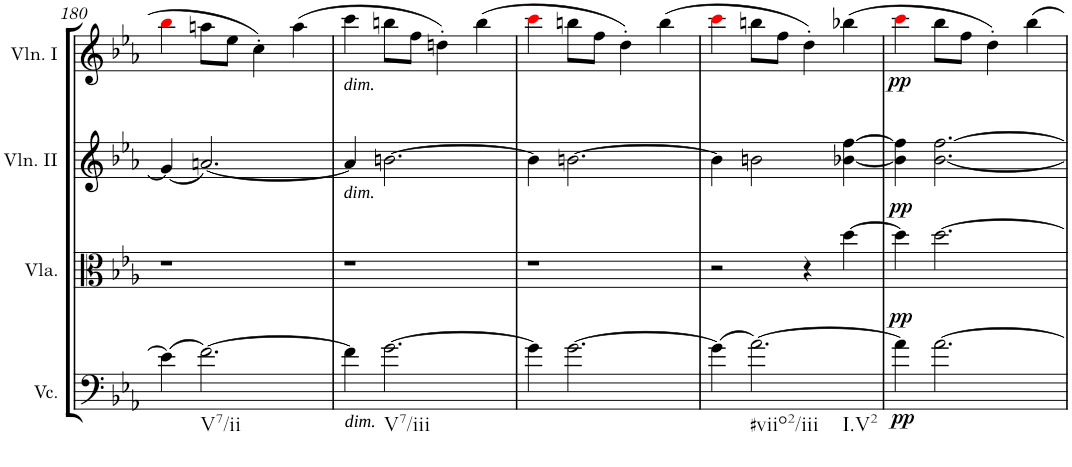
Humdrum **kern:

**kern	**dynam	**kern	**dynam	**kern	**dynam	**kern	**dynam
*part4	*part4	*part3	*part3	*part2	*part2	*part1	*part1
*staff4	*staff4	*staff3	*staff3	*staff2	*staff2	*staff1	*staff1
*I"Violoncello	*	*I"Viola	*	*I"Violin II	*	*I"Violin I	*
*I'Vc.	*	*I'Vla.	*	*I'Vln. II	*	*I'Vln. I	*
!!LO:PB:g=z
*clefF4	*	*clefC3	*	*clefG2	*	*clefG2	*
*k[b-e-a-]	*	*k[b-e-a-]	*	*k[b-e-a-]	*	*k[b-e-a-]	*
*M2/2	*	*M2/2	*	*M2/2	*	*M2/2	*
*met(c|)	*	*met(c|)	*	*met(c|)	*	*met(c|)	*
=180	=180	=180	=180	=180	=180	=180	=180
(4e\]	.	1r	.	(4g/]	.	4bb-i\	.
!LO:TX:b:t=V7/ii	!	!	!	!	!	!	!
[2.f\)	.	.	.	[2.an/)	.	8aan\L	.
.	.	.	.	.	.	8ee-\J	.
.	.	.	.	.	.	4cc'\	.
.	.	.	.	.	.	(4aa\	.
=181	=181	=181	=181	=181	=181	=181	=181
!	!	!	!	!	!	!LO:TX:b:i:t=dim.	!
!	!	!	!	!LO:TX:b:i:t=dim.	!	!	!
!LO:TX:b:i:t=dim.	!	!	!	!	!	!	!
4f\]	.	1r	.	4a/]	.	4ccc\	.
!LO:TX:b:t=V7/iii	!	!	!	!	!	!	!
[2.g\	.	.	.	[2.bn\	.	8bbn\L	.
.	.	.	.	.	.	8ff\J	.
.	.	.	.	.	.	4ddn'\)	.
.	.	.	.	.	.	(4bb\	.
=182	=182	=182	=182	=182	=182	=182	=182
4g\]	.	1r	.	4b\]	.	4ccci\	.
[2.g\	.	.	.	[2.bn\	.	8bbn\L	.
.	.	.	.	.	.	8ff\J	.
.	.	.	.	.	.	4dd'\)	.
.	.	.	.	.	.	(4bb\	.
=183	=183	=183	=183	=183	=183	=183	=183
(4g\]	.	2r	.	4b\]	.	4ccci\	.
!LO:TX:b:t=#viio2/iii	!	!	!	!	!	!	!
!LO:TX:b:t=I.V2	!	!	!	!	!	!	!
[2.a-\)	.	.	.	2bn\	.	8bbn\L	.
.	.	.	.	.	.	8ff\J	.
.	.	4r	.	.	.	4dd'\)	.
.	.	[4dd\	.	[4b-X\ [4ff\	.	(4bb-X\	.
=184	=184	=184	=184	=184	=184	=184	=184
!	!LO:DY:b	!	!LO:DY:b	!	!LO:DY:b	!	!LO:DY:b
4a-\]	pp	4dd\]	pp	4b-\] 4ff\]	pp	4ccci\	pp
[2.a-\	.	[2.dd\	.	[2.b-\ [2.ff\	.	8bb-\L	.
.	.	.	.	.	.	8ff\J	.
.	.	.	.	.	.	4dd'\)	.
.	.	.	.	.	.	4bb-\	.
=	=	=	=	=	=	=	=
*-	*-	*-	*-	*-	*-	*-	*-
